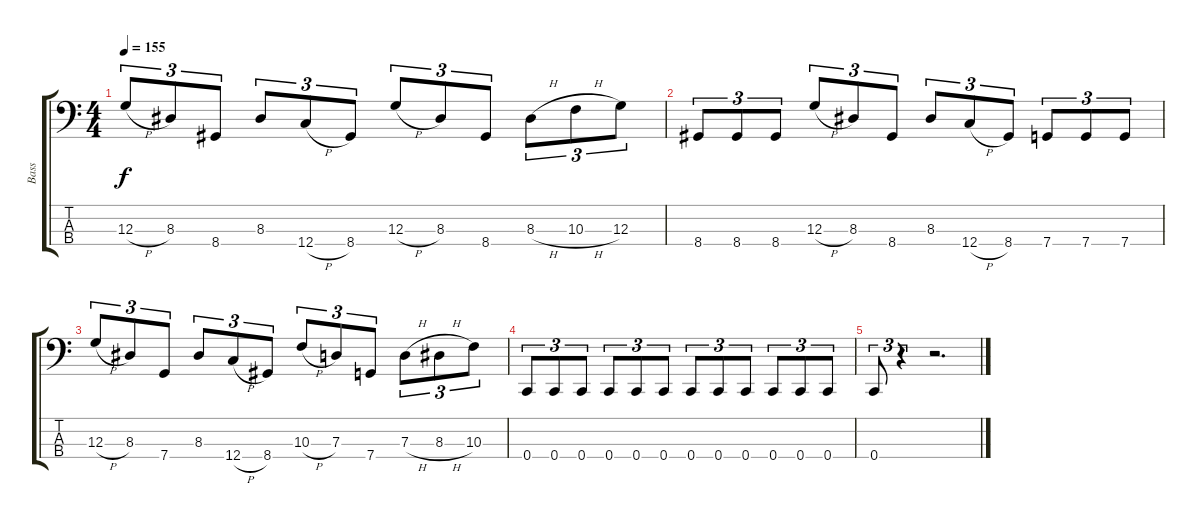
\track ("Bass" "Bass") {instrument electricbassfinger}
\staff {score tabs}
\tuning (F2 C2 G1 C1) {hide}
\ts (4 4)
\tempo 155
\clef f4
\ks c
12.3{h}.8{tu (3 2) dy f} 8.3.8{tu (3 2)} 8.4.8{tu (3 2)} 8.3.8{tu (3 2)} 12.4{h}.8{tu (3 2)} 8.4.8{tu (3 2)} 12.3{h}.8{tu (3 2)} 8.3.8{tu (3 2)} 8.4.8{tu (3 2)} 8.3{h}.8{tu (3 2)} 10.3{h}.8{tu (3 2)} 12.3.8{tu (3 2)} |
8.4.8{tu (3 2)} 8.4.8{tu (3 2)} 8.4.8{tu (3 2)} 12.3{h}.8{tu (3 2)} 8.3.8{tu (3 2)} 8.4.8{tu (3 2)} 8.3.8{tu (3 2)} 12.4{h}.8{tu (3 2)} 8.4.8{tu (3 2)} 7.4.8{tu (3 2)} 7.4.8{tu (3 2)} 7.4.8{tu (3 2)} |
12.3{h}.8{tu (3 2)} 8.3.8{tu (3 2)} 7.4.8{tu (3 2)} 8.3.8{tu (3 2)} 12.4{h}.8{tu (3 2)} 8.4.8{tu (3 2)} 10.3{h}.8{tu (3 2)} 7.3.8{tu (3 2)} 7.4.8{tu (3 2)} 7.3{h}.8{tu (3 2)} 8.3{h}.8{tu (3 2)} 10.3.8{tu (3 2)} |
0.4.8{tu (3 2)} 0.4.8{tu (3 2)} 0.4.8{tu (3 2)} 0.4.8{tu (3 2)} 0.4.8{tu (3 2)} 0.4.8{tu (3 2)} 0.4.8{tu (3 2)} 0.4.8{tu (3 2)} 0.4.8{tu (3 2)} 0.4.8{tu (3 2)} 0.4.8{tu (3 2)} 0.4.8{tu (3 2)} |
0.4.8{tu (3 2)} r.4{tu (3 2)} r.2{d}
